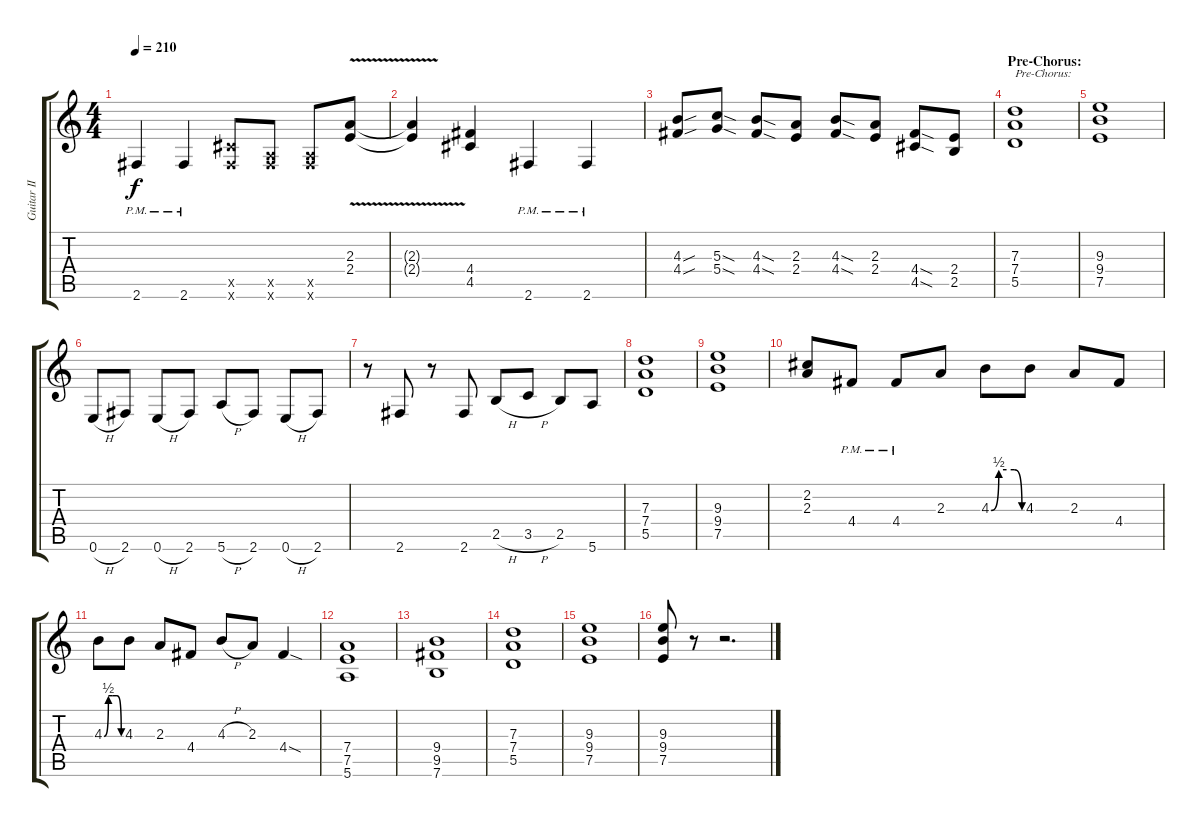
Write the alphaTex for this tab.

\track ("Guitar II" "Guitar II") {instrument distortionguitar}
\staff {score tabs}
\tuning (E4 B3 G3 D3 A2 E2) {hide}
\ts (4 4)
\tempo 210
\clef g2
\ks c
2.6{pm}.4{dy f} 2.6{pm}.4 (4.5{x} 2.6{x}).8 (0.5{x} 2.6{x}).8 (0.5{x} 2.6{x}).8 (2.3{v} 2.4).8 |
(2.3{t} 2.4{t}).4 (4.4 4.5).4 2.6{pm}.4 2.6{pm}.4 |
(4.3{sou} 4.4{sou}).8 (5.3{sod} 5.4{sod}).8 (4.3{sod} 4.4{sod}).8 (2.3 2.4).8 (4.3{sod} 4.4{sod}).8 (2.3 2.4).8 (4.4{sod} 4.5{sod}).8 (2.4 2.5).8 |
\section ("" "Pre-Chorus:")
(7.3 7.4 5.5).1{txt "Pre-Chorus:"} |
(9.3 9.4 7.5).1 |
0.6{h}.8 2.6.8 0.6{h}.8 2.6.8 5.6{h}.8 2.6.8 0.6{h}.8 2.6.8 |
r.8 2.6.8 r.8 2.6.8 2.5{h}.8 3.5{h}.8 2.5.8 5.6.8 |
(7.3 7.4 5.5).1 |
(9.3 9.4 7.5).1 |
(2.2 2.3).8 4.4{pm}.8 4.4{pm}.8 2.3.8 4.3{be (custom 0 0 15 2 30 2 45 2 60 0)}.8 4.3.8 2.3.8 4.4.8 |
4.3{be (custom 0 0 15 2 30 2 45 2 60 0)}.8 4.3.8 2.3.8 4.4.8 4.3{h}.8 2.3.8 4.4{sod}.4 |
(7.4 7.5 5.6).1 |
(9.4 9.5 7.6).1 |
(7.3 7.4 5.5).1 |
(9.3 9.4 7.5).1 |
(9.3 9.4 7.5).8 r.8 r.2{d}
